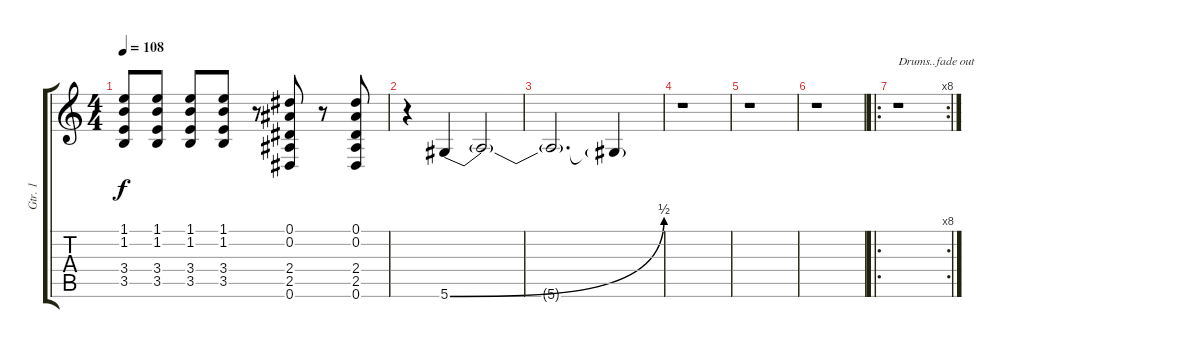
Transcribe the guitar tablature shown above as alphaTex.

\track ("Gtr. 1" "Gtr. 1") {instrument distortionguitar}
\staff {score tabs}
\tuning (Eb4 Bb3 Gb3 Db3 Ab2 Eb2) {hide}
\ts (4 4)
\tempo 108
\clef g2
\ks c
(1.1 1.2 3.4 3.5).8{dy f} (1.1 1.2 3.4 3.5).8 (1.1 1.2 3.4 3.5).8 (1.1 1.2 3.4 3.5).8 r.8 (0.1 0.2 2.4 2.5 0.6).8 r.8 (0.1 0.2 2.4 2.5 0.6).8 |
r.4 5.6{be (bend 0 0 60 2)}.4 5.6{t}.2 |
5.6{t}.2{d} 5.6{t}.4 |
r.1 |
r.1 |
r.1 |
\ro
\rc 8
r.1{txt "Drums..fade out"}
